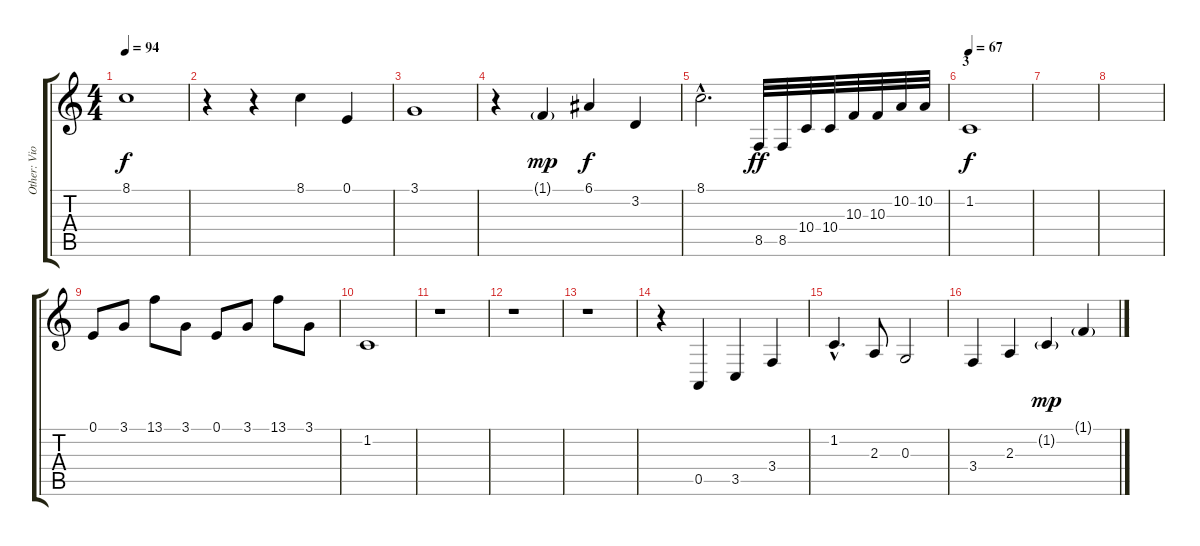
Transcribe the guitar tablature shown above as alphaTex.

\track ("Other: Violin, Flute..." "Other: Vio") {instrument violin}
\staff {score tabs}
\tuning (E4 B3 G3 D3 A2 E2) {hide}
\ts (4 4)
\tempo 94
\clef g2
\ks c
8.1.1{dy f} |
r.4 r.4 8.1.4 0.1.4 |
3.1.1 |
r.4 1.1{g}.4{dy mp} 6.1.4{dy f} 3.2.4 |
8.1{hac}.2{d} 8.5.32{dy ff volume 10 instrument flute} 8.5.32 10.4.32 10.4.32 10.3.32 10.3.32 10.2.32 10.2.32 |
\section ("" "3")
\tempo 67
1.2.1{dy f} |
|
|
0.1.8{instrument stringensemble2} 3.1.8 13.1.8 3.1.8 0.1.8 3.1.8 13.1.8 3.1.8 |
1.2.1 |
r.1 |
r.1 |
r.1 |
r.4{instrument frenchhorn} 0.5.4 3.5.4 3.4.4 |
1.2{hac}.4{d} 2.3.8 0.3.2 |
3.4.4 2.3.4 1.2{g}.4{dy mp} 1.1{g}.4
